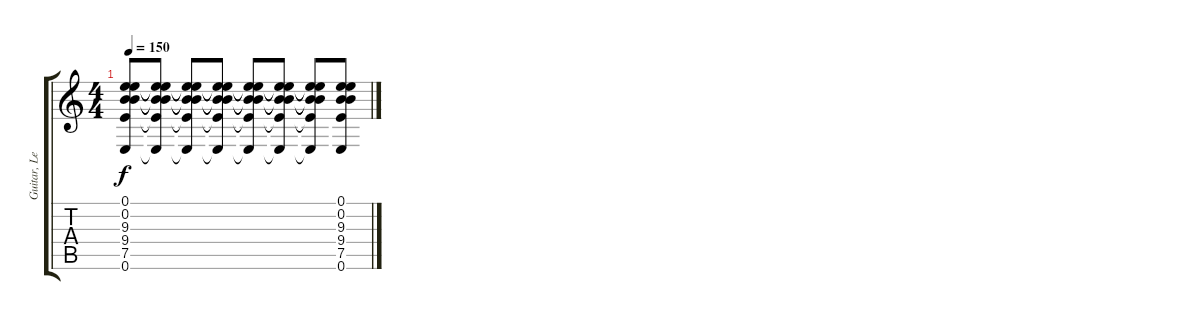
\track ("Guitar, Lead" "Guitar, Le") {instrument overdrivenguitar}
\staff {score tabs}
\tuning (E4 B3 G3 D3 A2 E2) {hide}
\ts (4 4)
\tempo 150
\clef g2
\ks c
(0.1{t} 0.2{t} 9.3{t} 9.4{t} 7.5{t} 0.6{t}).8{dy f} (0.1{t} 0.2{t} 9.3{t} 9.4{t} 7.5{t} 0.6{t}).8 (0.1{t} 0.2{t} 9.3{t} 9.4{t} 7.5{t} 0.6{t}).8 (0.1{t} 0.2{t} 9.3{t} 9.4{t} 7.5{t} 0.6{t}).8 (0.1{t} 0.2{t} 9.3{t} 9.4{t} 7.5{t} 0.6{t}).8 (0.1{t} 0.2{t} 9.3{t} 9.4{t} 7.5{t} 0.6{t}).8 (0.1{t} 0.2{t} 9.3{t} 9.4{t} 7.5{t} 0.6{t}).8 (0.1 0.2 9.3 9.4 7.5 0.6).8
